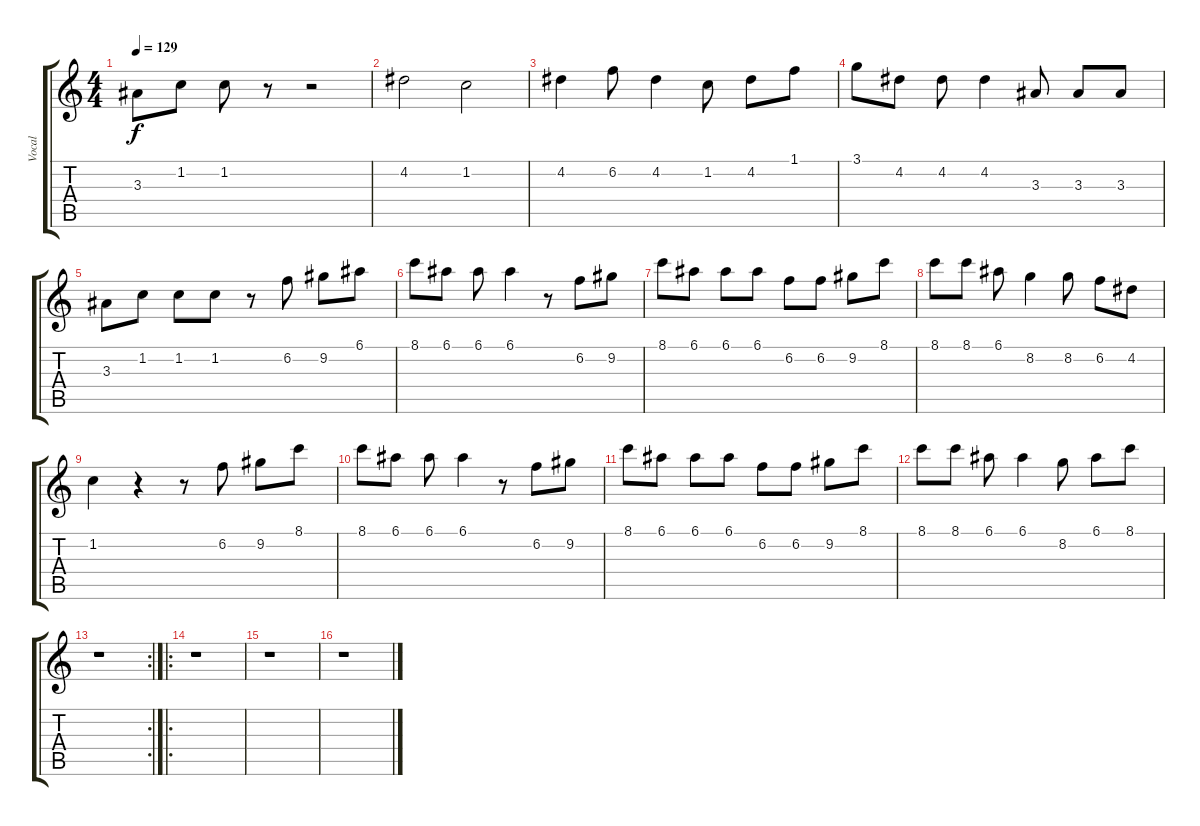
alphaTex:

\track ("Vocal" "Vocal") {instrument stringensemble1}
\staff {score tabs}
\tuning (E5 B4 G4 D4 A3 E3) {hide}
\ts (4 4)
\tempo 129
\clef g2
\ks c
3.3.8{dy f} 1.2.8 1.2.8 r.8 r.2 |
4.2.2 1.2.2 |
4.2.4 6.2.8 4.2.4 1.2.8 4.2.8 1.1.8 |
3.1.8 4.2.8 4.2.8 4.2.4 3.3.8 3.3.8 3.3.8 |
3.3.8 1.2.8 1.2.8 1.2.8 r.8 6.2.8 9.2.8 6.1.8 |
8.1.8 6.1.8 6.1.8 6.1.4 r.8 6.2.8 9.2.8 |
8.1.8 6.1.8 6.1.8 6.1.8 6.2.8 6.2.8 9.2.8 8.1.8 |
8.1.8 8.1.8 6.1.8 8.2.4 8.2.8 6.2.8 4.2.8 |
1.2.4 r.4 r.8 6.2.8 9.2.8 8.1.8 |
8.1.8 6.1.8 6.1.8 6.1.4 r.8 6.2.8 9.2.8 |
8.1.8 6.1.8 6.1.8 6.1.8 6.2.8 6.2.8 9.2.8 8.1.8 |
8.1.8 8.1.8 6.1.8 6.1.4 8.2.8 6.1.8 8.1.8 |
\rc 2
r.1 |
\ro
r.1 |
r.1 |
r.1
